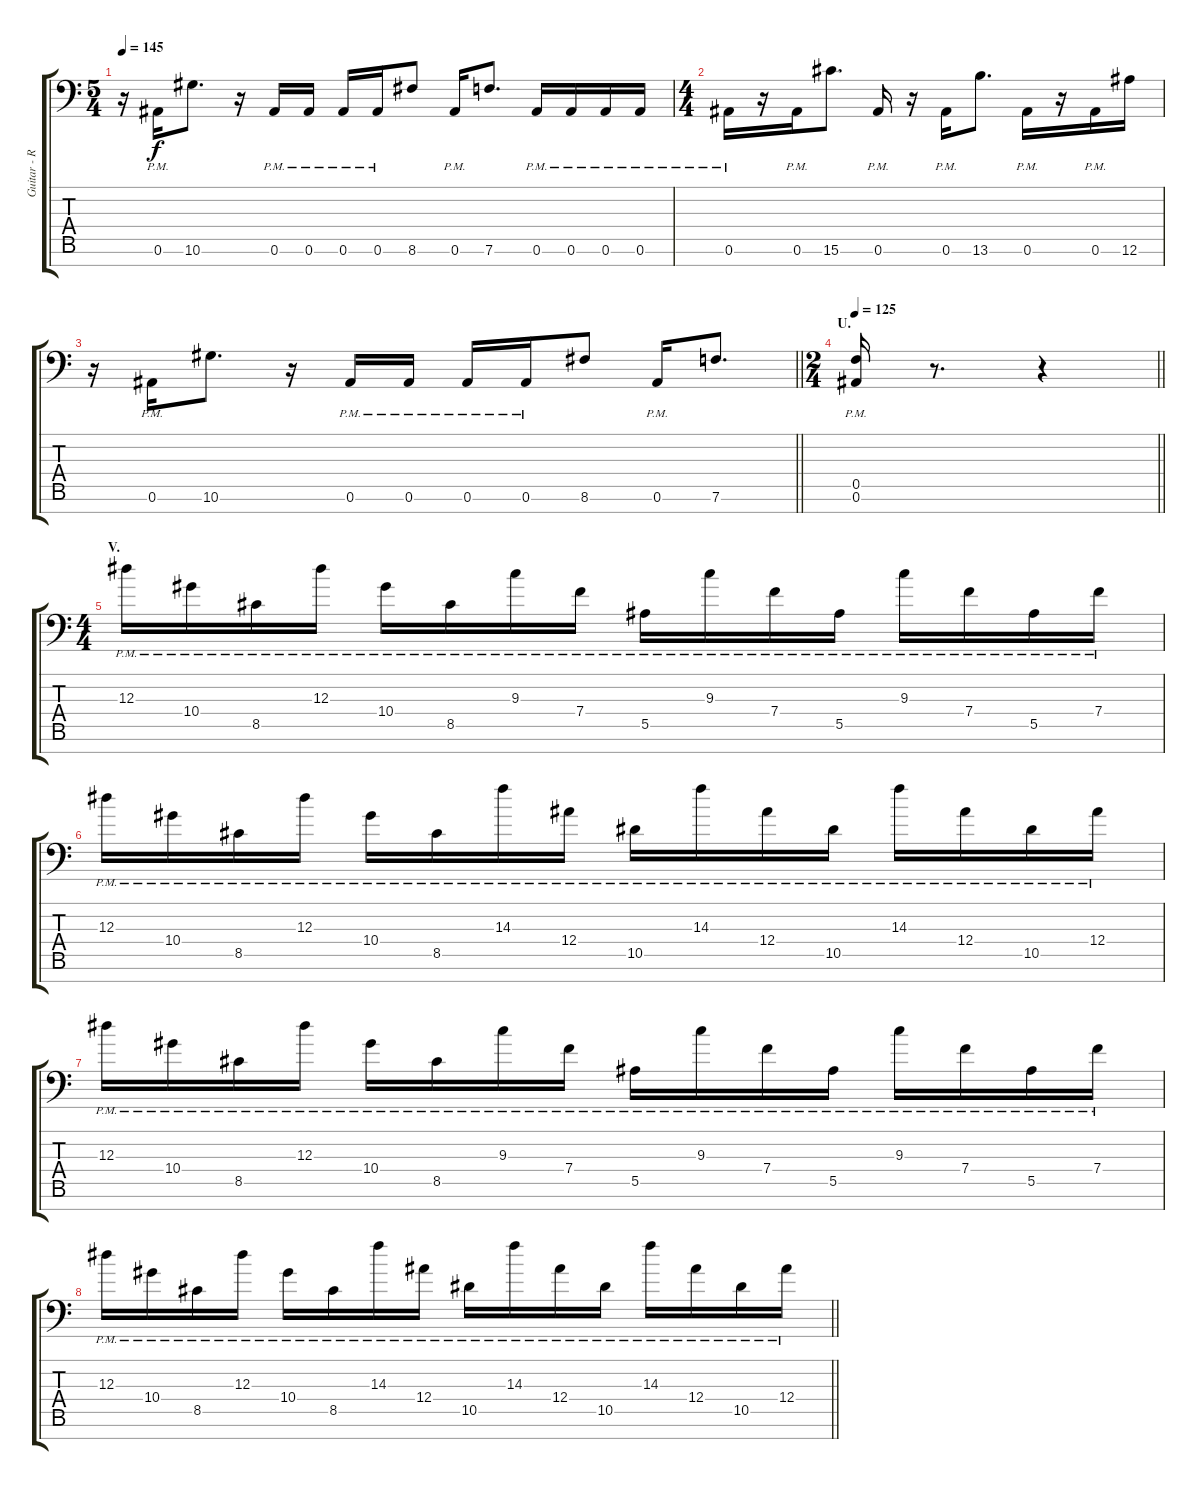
\track ("Guitar - Right" "Guitar - R") {instrument distortionguitar}
\staff {score tabs}
\tuning (C4 G3 Eb3 Bb2 F2 Bb1 Ab1) {hide}
\ts (5 4)
\tempo 145
\clef f4
\ks c
r.16{dy f} 0.6{pm}.16 10.6.8{d} r.16 0.6{pm}.16 0.6{pm}.16 0.6{pm}.16 0.6{pm}.16 8.6.8 0.6{pm}.16 7.6.8{d} 0.6{pm}.16 0.6{pm}.16 0.6{pm}.16 0.6{pm}.16 |
\ts (4 4)
0.6{pm}.16 r.16 0.6{pm}.16 15.6.8{d} 0.6{pm}.16 r.16 0.6{pm}.16 13.6.8{d} 0.6{pm}.16 r.16 0.6{pm}.16 12.6.16 |
\barLineRight lightlight
r.16 0.6{pm}.16 10.6.8{d} r.16 0.6{pm}.16 0.6{pm}.16 0.6{pm}.16 0.6{pm}.16 8.6.8 0.6{pm}.16 7.6.8{d} |
\ts (2 4)
\section ("" "U.")
\tempo 125
\barLineRight lightlight
(0.5{pm} 0.6{pm}).16 r.8{d} r.4 |
\ts (4 4)
\section ("" "V.")
12.3{pm}.16 10.4{pm}.16 8.5{pm}.16 12.3{pm}.16 10.4{pm}.16 8.5{pm}.16 9.3{pm}.16 7.4{pm}.16 5.5{pm}.16 9.3{pm}.16 7.4{pm}.16 5.5{pm}.16 9.3{pm}.16 7.4{pm}.16 5.5{pm}.16 7.4{pm}.16 |
12.3{pm}.16 10.4{pm}.16 8.5{pm}.16 12.3{pm}.16 10.4{pm}.16 8.5{pm}.16 14.3{pm}.16 12.4{pm}.16 10.5{pm}.16 14.3{pm}.16 12.4{pm}.16 10.5{pm}.16 14.3{pm}.16 12.4{pm}.16 10.5{pm}.16 12.4{pm}.16 |
12.3{pm}.16 10.4{pm}.16 8.5{pm}.16 12.3{pm}.16 10.4{pm}.16 8.5{pm}.16 9.3{pm}.16 7.4{pm}.16 5.5{pm}.16 9.3{pm}.16 7.4{pm}.16 5.5{pm}.16 9.3{pm}.16 7.4{pm}.16 5.5{pm}.16 7.4{pm}.16 |
\barLineRight lightlight
12.3{pm}.16 10.4{pm}.16 8.5{pm}.16 12.3{pm}.16 10.4{pm}.16 8.5{pm}.16 14.3{pm}.16 12.4{pm}.16 10.5{pm}.16 14.3{pm}.16 12.4{pm}.16 10.5{pm}.16 14.3{pm}.16 12.4{pm}.16 10.5{pm}.16 12.4{pm}.16
